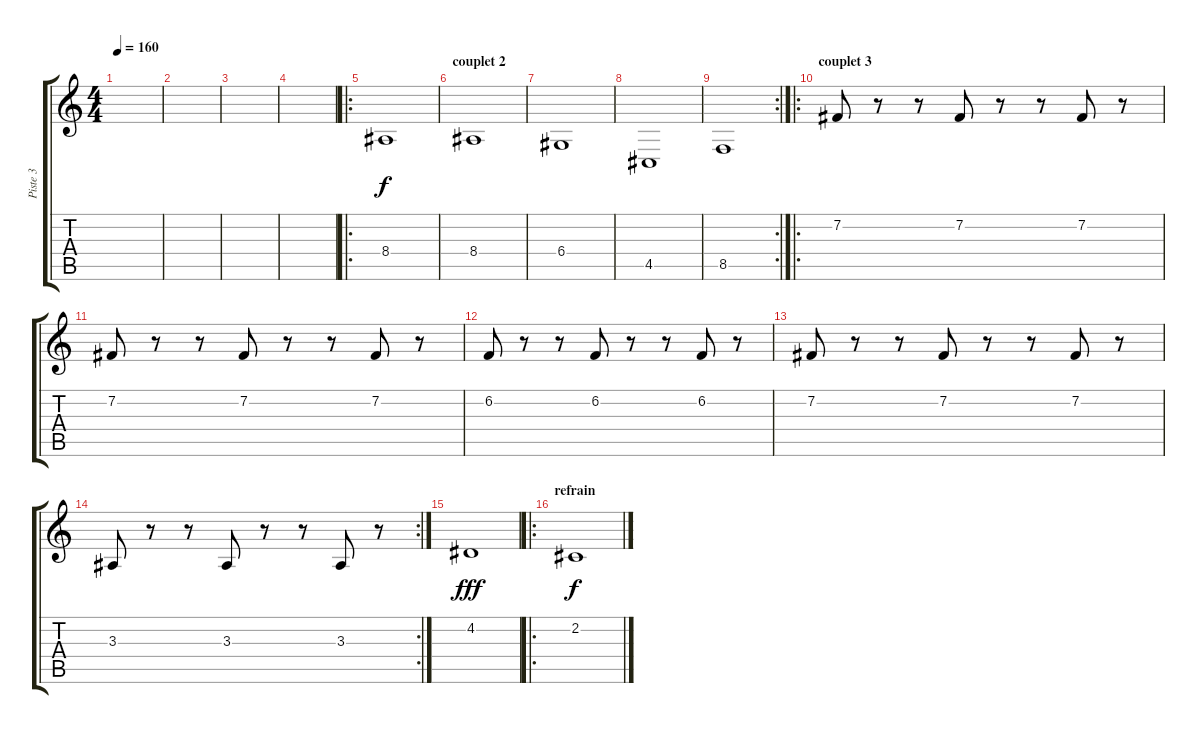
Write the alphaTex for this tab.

\track ("Piste 3" "Piste 3") {instrument baritonesax}
\staff {score tabs}
\tuning (E4 B3 G3 D3 A2 E2) {hide}
\ts (4 4)
\tempo 160
\clef g2
\ks c
|
|
|
|
\ro
8.4.1 |
\section ("" "couplet 2")
8.4.1 |
6.4.1 |
4.5.1 |
\rc 2
8.5.1 |
\ro
\section ("" "couplet 3")
7.2.8{volume 16} r.8 r.8 7.2.8 r.8 r.8 7.2.8 r.8 |
7.2.8 r.8 r.8 7.2.8 r.8 r.8 7.2.8 r.8 |
6.2.8 r.8 r.8 6.2.8 r.8 r.8 6.2.8 r.8 |
7.2.8 r.8 r.8 7.2.8 r.8 r.8 7.2.8 r.8 |
\rc 2
3.3.8 r.8 r.8 3.3.8 r.8 r.8 3.3.8 r.8 |
4.2.1{dy fff} |
\ro
\section ("" "refrain")
2.2.1{dy f}
